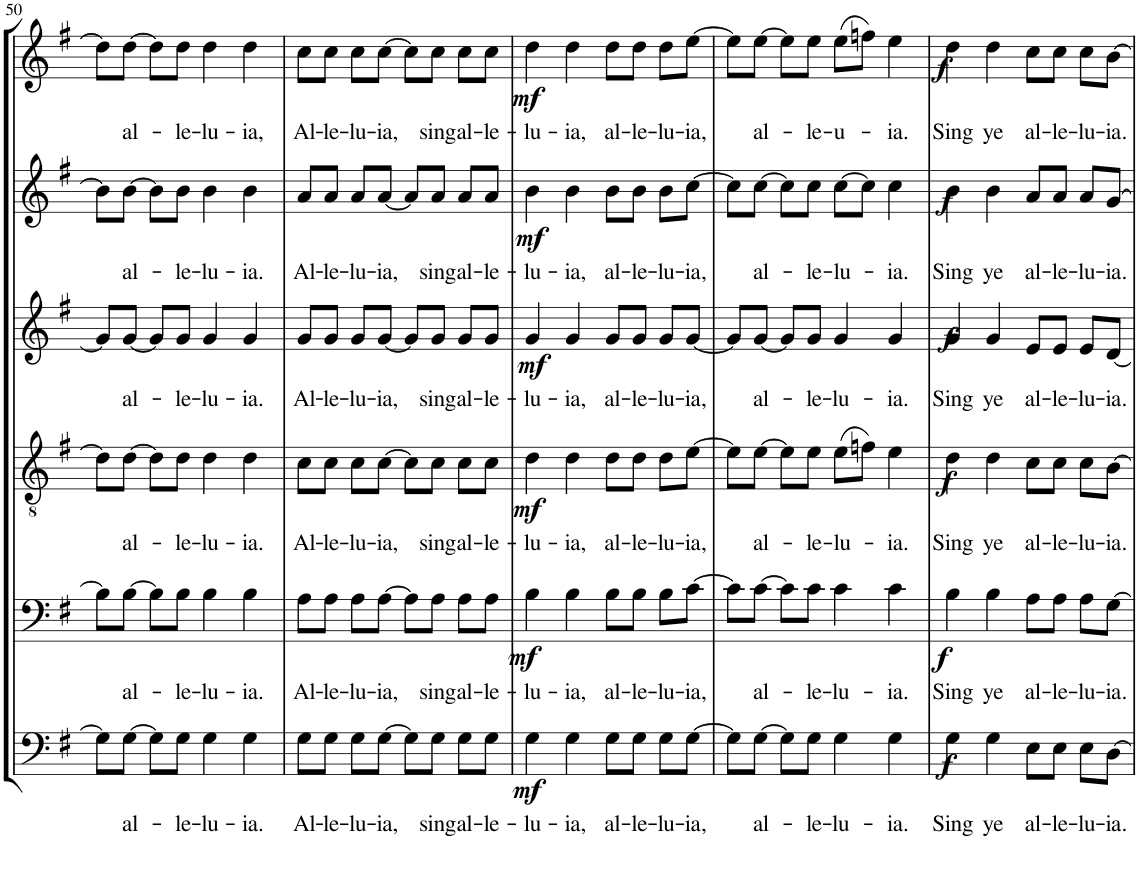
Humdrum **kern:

**kern	**text	**dynam	**kern	**text	**dynam	**kern	**text	**dynam	**kern	**text	**dynam	**kern	**text	**dynam	**kern	**text	**dynam
*part6	*part6	*part6	*part5	*part5	*part5	*part4	*part4	*part4	*part3	*part3	*part3	*part2	*part2	*part2	*part1	*part1	*part1
*staff6	*staff6	*staff6	*staff5	*staff5	*staff5	*staff4	*staff4	*staff4	*staff3	*staff3	*staff3	*staff2	*staff2	*staff2	*staff1	*staff1	*staff1
*I"Bassi I	*	*	*I"Bassi II	*	*	*I"Tenori	*	*	*I"Contralti	*	*	*I"Soprani I	*	*	*I"Soprani II	*	*
!!LO:PB:g=z
*clefF4	*	*	*clefF4	*	*	*clefGv2	*	*	*clefG2	*	*	*clefG2	*	*	*clefG2	*	*
*	*	*	*	*	*	*	*	*	*	*	*	*Trd1c2	*	*	*Trd1c2	*	*
*k[f#]	*	*	*k[f#]	*	*	*k[f#]	*	*	*k[f#]	*	*	*k[f#]	*	*	*k[f#]	*	*
*G:	*	*	*G:	*	*	*G:	*	*	*G:	*	*	*G:	*	*	*G:	*	*
*M2/2	*	*	*M2/2	*	*	*M2/2	*	*	*M2/2	*	*	*M2/2	*	*	*M2/2	*	*
*met(c|)	*	*	*met(c|)	*	*	*met(c|)	*	*	*met(c|)	*	*	*met(c|)	*	*	*met(c|)	*	*
=50	=50	=50	=50	=50	=50	=50	=50	=50	=50	=50	=50	=50	=50	=50	=50	=50	=50
8G\L]	.	.	8B\L]	.	.	8d\L]	.	.	8g/L]	.	.	8b\L]	.	.	8dd\L]	.	.
!	!LO:LY:b	!	!	!LO:LY:b	!	!	!LO:LY:b	!	!	!LO:LY:b	!	!	!LO:LY:b	!	!	!LO:LY:b	!
[8G\J	al-	.	[8B\J	al-	.	[8d\J	al-	.	[8g/J	al-	.	[8b\J	al-	.	[8dd\J	al-	.
8G\L]	.	.	8B\L]	.	.	8d\L]	.	.	8g/L]	.	.	8b\L]	.	.	8dd\L]	.	.
!	!LO:LY:b	!	!	!LO:LY:b	!	!	!LO:LY:b	!	!	!LO:LY:b	!	!	!LO:LY:b	!	!	!LO:LY:b	!
8G\J	-le-	.	8B\J	le-	.	8d\J	-le-	.	8g/J	-le-	.	8b\J	-le-	.	8dd\J	le-	.
!	!LO:LY:b	!	!	!LO:LY:b	!	!	!LO:LY:b	!	!	!LO:LY:b	!	!	!LO:LY:b	!	!	!LO:LY:b	!
4G\	-lu-	.	4B\	-lu-	.	4d\	-lu-	.	4g/	-lu-	.	4b\	-lu-	.	4dd\	-lu-	.
!	!LO:LY:b	!	!	!LO:LY:b	!	!	!LO:LY:b	!	!	!LO:LY:b	!	!	!LO:LY:b	!	!	!LO:LY:b	!
4G\	-ia.	.	4B\	-ia.	.	4d\	-ia.	.	4g/	-ia.	.	4b\	-ia.	.	4dd\	-ia,	.
=51	=51	=51	=51	=51	=51	=51	=51	=51	=51	=51	=51	=51	=51	=51	=51	=51	=51
!	!LO:LY:b	!	!	!LO:LY:b	!	!	!LO:LY:b	!	!	!LO:LY:b	!	!	!LO:LY:b	!	!	!LO:LY:b	!
8G\L	Al-	.	8A\L	Al-	.	8c\L	Al-	.	8g/L	Al-	.	8a/L	Al-	.	8cc\L	Al-	.
!	!LO:LY:b	!	!	!LO:LY:b	!	!	!LO:LY:b	!	!	!LO:LY:b	!	!	!LO:LY:b	!	!	!LO:LY:b	!
8G\J	-le-	.	8A\J	-le-	.	8c\J	-le-	.	8g/J	-le-	.	8a/J	-le-	.	8cc\J	-le-	.
!	!LO:LY:b	!	!	!LO:LY:b	!	!	!LO:LY:b	!	!	!LO:LY:b	!	!	!LO:LY:b	!	!	!LO:LY:b	!
8G\L	-lu-	.	8A\L	-lu-	.	8c\L	-lu-	.	8g/L	-lu-	.	8a/L	-lu-	.	8cc\L	-lu-	.
!	!LO:LY:b	!	!	!LO:LY:b	!	!	!LO:LY:b	!	!	!LO:LY:b	!	!	!LO:LY:b	!	!	!LO:LY:b	!
[8G\J	-ia,	.	[8A\J	-ia,	.	[8c\J	-ia,	.	[8g/J	-ia,	.	[8a/J	-ia,	.	[8cc\J	-ia,	.
8G\L]	.	.	8A\L]	.	.	8c\L]	.	.	8g/L]	.	.	8a/L]	.	.	8cc\L]	.	.
!	!LO:LY:b	!	!	!LO:LY:b	!	!	!LO:LY:b	!	!	!LO:LY:b	!	!	!LO:LY:b	!	!	!LO:LY:b	!
8G\J	sing	.	8A\J	sing	.	8c\J	sing	.	8g/J	sing	.	8a/J	sing	.	8cc\J	sing	.
!	!LO:LY:b	!	!	!LO:LY:b	!	!	!LO:LY:b	!	!	!LO:LY:b	!	!	!LO:LY:b	!	!	!LO:LY:b	!
8G\L	al-	.	8A\L	al-	.	8c\L	al-	.	8g/L	al-	.	8a/L	al-	.	8cc\L	al-	.
!	!LO:LY:b	!	!	!LO:LY:b	!	!	!LO:LY:b	!	!	!LO:LY:b	!	!	!LO:LY:b	!	!	!LO:LY:b	!
8G\J	-le-	.	8A\J	-le-	.	8c\J	-le-	.	8g/J	-le-	.	8a/J	-le-	.	8cc\J	-le-	.
=52	=52	=52	=52	=52	=52	=52	=52	=52	=52	=52	=52	=52	=52	=52	=52	=52	=52
!	!LO:LY:b	!LO:DY:b	!	!LO:LY:b	!LO:DY:b	!	!LO:LY:b	!LO:DY:b	!	!LO:LY:b	!LO:DY:b	!	!LO:LY:b	!LO:DY:b	!	!LO:LY:b	!LO:DY:b
4G\	-lu-	mf	4B\	-lu-	mf	4d\	-lu-	mf	4g/	-lu-	mf	4b\	-lu-	mf	4dd\	-lu-	mf
!	!LO:LY:b	!	!	!LO:LY:b	!	!	!LO:LY:b	!	!	!LO:LY:b	!	!	!LO:LY:b	!	!	!LO:LY:b	!
4G\	-ia,	.	4B\	-ia,	.	4d\	-ia,	.	4g/	-ia,	.	4b\	-ia,	.	4dd\	-ia,	.
!	!LO:LY:b	!	!	!LO:LY:b	!	!	!LO:LY:b	!	!	!LO:LY:b	!	!	!LO:LY:b	!	!	!LO:LY:b	!
8G\L	al-	.	8B\L	al-	.	8d\L	al-	.	8g/L	al-	.	8b\L	al-	.	8dd\L	al-	.
!	!LO:LY:b	!	!	!LO:LY:b	!	!	!LO:LY:b	!	!	!LO:LY:b	!	!	!LO:LY:b	!	!	!LO:LY:b	!
8G\J	-le-	.	8B\J	-le-	.	8d\J	-le-	.	8g/J	-le-	.	8b\J	-le-	.	8dd\J	-le-	.
!	!LO:LY:b	!	!	!LO:LY:b	!	!	!LO:LY:b	!	!	!LO:LY:b	!	!	!LO:LY:b	!	!	!LO:LY:b	!
8G\L	-lu-	.	8B\L	-lu-	.	8d\L	-lu-	.	8g/L	-lu-	.	8b\L	-lu-	.	8dd\L	-lu-	.
!	!LO:LY:b	!	!	!LO:LY:b	!	!	!LO:LY:b	!	!	!LO:LY:b	!	!	!LO:LY:b	!	!	!LO:LY:b	!
[8G\J	-ia,	.	[8c\J	-ia,	.	[8e\J	-ia,	.	[8g/J	-ia,	.	[8cc\J	-ia,	.	[8ee\J	-ia,	.
=53	=53	=53	=53	=53	=53	=53	=53	=53	=53	=53	=53	=53	=53	=53	=53	=53	=53
8G\L]	.	.	8c\L]	.	.	8e\L]	.	.	8g/L]	.	.	8cc\L]	.	.	8ee\L]	.	.
!	!LO:LY:b	!	!	!LO:LY:b	!	!	!LO:LY:b	!	!	!LO:LY:b	!	!	!LO:LY:b	!	!	!LO:LY:b	!
[8G\J	al-	.	[8c\J	al-	.	[8e\J	al-	.	[8g/J	al-	.	[8cc\J	al-	.	[8ee\J	al-	.
8G\L]	.	.	8c\L]	.	.	8e\L]	.	.	8g/L]	.	.	8cc\L]	.	.	8ee\L]	.	.
!	!LO:LY:b	!	!	!LO:LY:b	!	!	!LO:LY:b	!	!	!LO:LY:b	!	!	!LO:LY:b	!	!	!LO:LY:b	!
8G\J	-le-	.	8c\J	le-	.	8e\J	-le-	.	8g/J	-le-	.	8cc\J	-le-	.	8ee\J	le-	.
!	!LO:LY:b	!	!	!LO:LY:b	!	!	!LO:LY:b	!	!	!LO:LY:b	!	!	!LO:LY:b	!	!	!LO:LY:b	!
4G\	-lu-	.	4c\	-lu-	.	(8e\L	-lu-	.	4g/	-lu-	.	[8cc\L	-lu-	.	(8ee\L	-u-	.
.	.	.	.	.	.	8fn\J)	.	.	.	.	.	8cc\J]	.	.	8ffn\J)	.	.
!	!LO:LY:b	!	!	!LO:LY:b	!	!	!LO:LY:b	!	!	!LO:LY:b	!	!	!LO:LY:b	!	!	!LO:LY:b	!
4G\	-ia.	.	4c\	ia.	.	4e\	-ia.	.	4g/	-ia.	.	4cc\	-ia.	.	4ee\	ia.	.
=54	=54	=54	=54	=54	=54	=54	=54	=54	=54	=54	=54	=54	=54	=54	=54	=54	=54
!	!LO:LY:b	!LO:DY:b	!	!LO:LY:b	!LO:DY:b	!	!LO:LY:b	!LO:DY:b	!	!LO:LY:b	!LO:DY:b	!	!LO:LY:b	!LO:DY:b	!	!LO:LY:b	!LO:DY:b
4G\	Sing	f	4B\	Sing	f	4d\	Sing	f	4g/	Sing	f	4b\	Sing	f	4dd\	Sing	f
!	!LO:LY:b	!	!	!LO:LY:b	!	!	!LO:LY:b	!	!	!LO:LY:b	!	!	!LO:LY:b	!	!	!LO:LY:b	!
4G\	ye	.	4B\	ye	.	4d\	ye	.	4g/	ye	.	4b\	ye	.	4dd\	ye	.
!	!LO:LY:b	!	!	!LO:LY:b	!	!	!LO:LY:b	!	!	!LO:LY:b	!	!	!LO:LY:b	!	!	!LO:LY:b	!
8E\L	al-	.	8A\L	al-	.	8c\L	al-	.	8e/L	al-	.	8a/L	al-	.	8cc\L	al-	.
!	!LO:LY:b	!	!	!LO:LY:b	!	!	!LO:LY:b	!	!	!LO:LY:b	!	!	!LO:LY:b	!	!	!LO:LY:b	!
8E\J	-le-	.	8A\J	-le-	.	8c\J	-le-	.	8e/J	-le-	.	8a/J	-le-	.	8cc\J	-le-	.
!	!LO:LY:b	!	!	!LO:LY:b	!	!	!LO:LY:b	!	!	!LO:LY:b	!	!	!LO:LY:b	!	!	!LO:LY:b	!
8E\L	-lu-	.	8A\L	-lu-	.	8c\L	-lu-	.	8e/L	-lu-	.	8a/L	-lu-	.	8cc\L	-lu-	.
!	!LO:LY:b	!	!	!LO:LY:b	!	!	!LO:LY:b	!	!	!LO:LY:b	!	!	!LO:LY:b	!	!	!LO:LY:b	!
[8D\J	-ia.	.	[8G\J	-ia.	.	[8B\J	-ia.	.	[8d/J	-ia.	.	[8g/J	-ia.	.	[8b\J	-ia.	.
=	=	=	=	=	=	=	=	=	=	=	=	=	=	=	=	=	=
*-	*-	*-	*-	*-	*-	*-	*-	*-	*-	*-	*-	*-	*-	*-	*-	*-	*-
